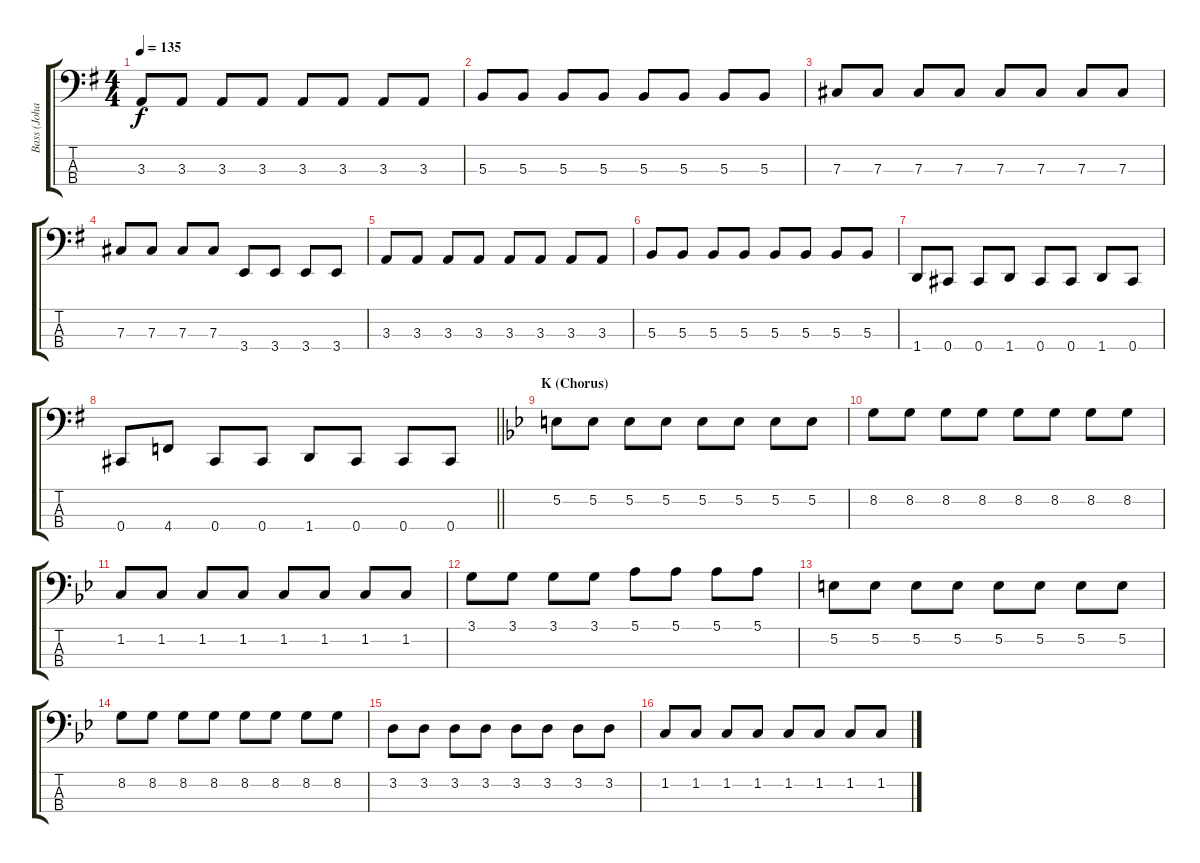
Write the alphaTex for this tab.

\track ("Bass (Johan Niemann)" "Bass (Joha") {instrument electricbassfinger}
\staff {score tabs}
\tuning (E2 B1 Gb1 Db1) {hide}
\ts (4 4)
\tempo 135
\clef f4
\ks eminor
3.3.8{dy f} 3.3.8 3.3.8 3.3.8 3.3.8 3.3.8 3.3.8 3.3.8 |
5.3.8 5.3.8 5.3.8 5.3.8 5.3.8 5.3.8 5.3.8 5.3.8 |
7.3.8 7.3.8 7.3.8 7.3.8 7.3.8 7.3.8 7.3.8 7.3.8 |
7.3.8 7.3.8 7.3.8 7.3.8 3.4.8 3.4.8 3.4.8 3.4.8 |
3.3.8 3.3.8 3.3.8 3.3.8 3.3.8 3.3.8 3.3.8 3.3.8 |
5.3.8 5.3.8 5.3.8 5.3.8 5.3.8 5.3.8 5.3.8 5.3.8 |
1.4.8 0.4.8 0.4.8 1.4.8 0.4.8 0.4.8 1.4.8 0.4.8 |
\barLineRight lightlight
0.4.8 4.4.8 0.4.8 0.4.8 1.4.8 0.4.8 0.4.8 0.4.8 |
\section ("" "K (Chorus)")
\ks gminor
5.2.8 5.2.8 5.2.8 5.2.8 5.2.8 5.2.8 5.2.8 5.2.8 |
8.2.8 8.2.8 8.2.8 8.2.8 8.2.8 8.2.8 8.2.8 8.2.8 |
1.2.8 1.2.8 1.2.8 1.2.8 1.2.8 1.2.8 1.2.8 1.2.8 |
3.1.8 3.1.8 3.1.8 3.1.8 5.1.8 5.1.8 5.1.8 5.1.8 |
5.2.8 5.2.8 5.2.8 5.2.8 5.2.8 5.2.8 5.2.8 5.2.8 |
8.2.8 8.2.8 8.2.8 8.2.8 8.2.8 8.2.8 8.2.8 8.2.8 |
3.2.8 3.2.8 3.2.8 3.2.8 3.2.8 3.2.8 3.2.8 3.2.8 |
1.2.8 1.2.8 1.2.8 1.2.8 1.2.8 1.2.8 1.2.8 1.2.8
